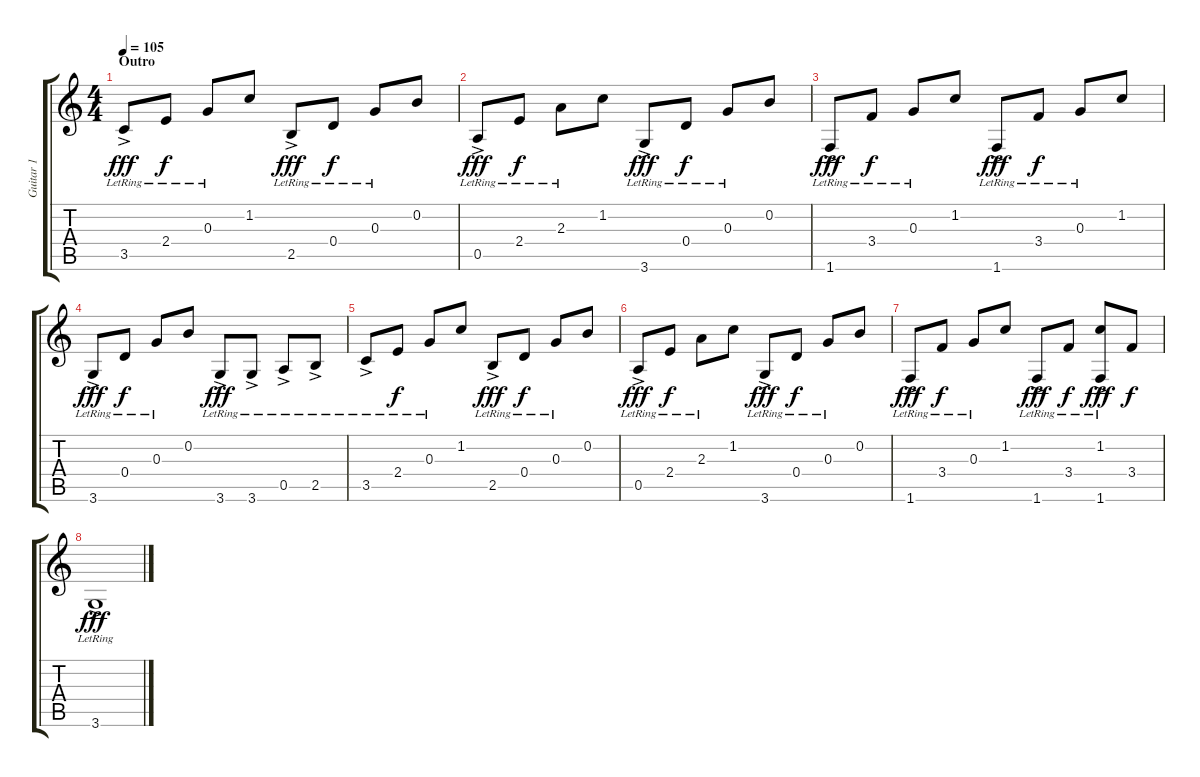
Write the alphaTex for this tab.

\track ("Guitar 1" "Guitar 1") {instrument acousticguitarsteel}
\staff {score tabs}
\tuning (E4 B3 G3 D3 A2 E2) {hide}
\ts (4 4)
\section ("" "Outro")
\tempo 105
\clef g2
\ks c
3.5{ac lr}.8{dy fff} 2.4{lr}.8{dy f} 0.3{lr}.8 1.2.8 2.5{ac lr}.8{dy fff} 0.4{lr}.8{dy f} 0.3{lr}.8 0.2.8 |
0.5{ac lr}.8{dy fff} 2.4{lr}.8{dy f} 2.3{lr}.8 1.2.8 3.6{ac lr}.8{dy fff} 0.4{lr}.8{dy f} 0.3{lr}.8 0.2.8 |
1.6{ac lr}.8{dy fff} 3.4{lr}.8{dy f} 0.3{lr}.8 1.2.8 1.6{ac lr}.8{dy fff} 3.4{lr}.8{dy f} 0.3{lr}.8 1.2.8 |
3.6{ac lr}.8{dy fff} 0.4{lr}.8{dy f} 0.3{lr}.8 0.2.8 3.6{ac lr}.8{dy fff} 3.6{ac lr}.8 0.5{ac lr}.8 2.5{ac lr}.8 |
3.5{ac lr}.8 2.4{lr}.8{dy f} 0.3{lr}.8 1.2.8 2.5{ac lr}.8{dy fff} 0.4{lr}.8{dy f} 0.3{lr}.8 0.2.8 |
0.5{ac lr}.8{dy fff} 2.4{lr}.8{dy f} 2.3{lr}.8 1.2.8 3.6{ac lr}.8{dy fff} 0.4{lr}.8{dy f} 0.3{lr}.8 0.2.8 |
1.6{ac lr}.8{dy fff} 3.4{lr}.8{dy f} 0.3{lr}.8 1.2.8 1.6{ac lr}.8{dy fff} 3.4{lr}.8{dy f} (1.2 1.6{ac lr}).8{dy fff} 3.4.8{dy f} |
3.6{ac lr}.1{dy fff}
